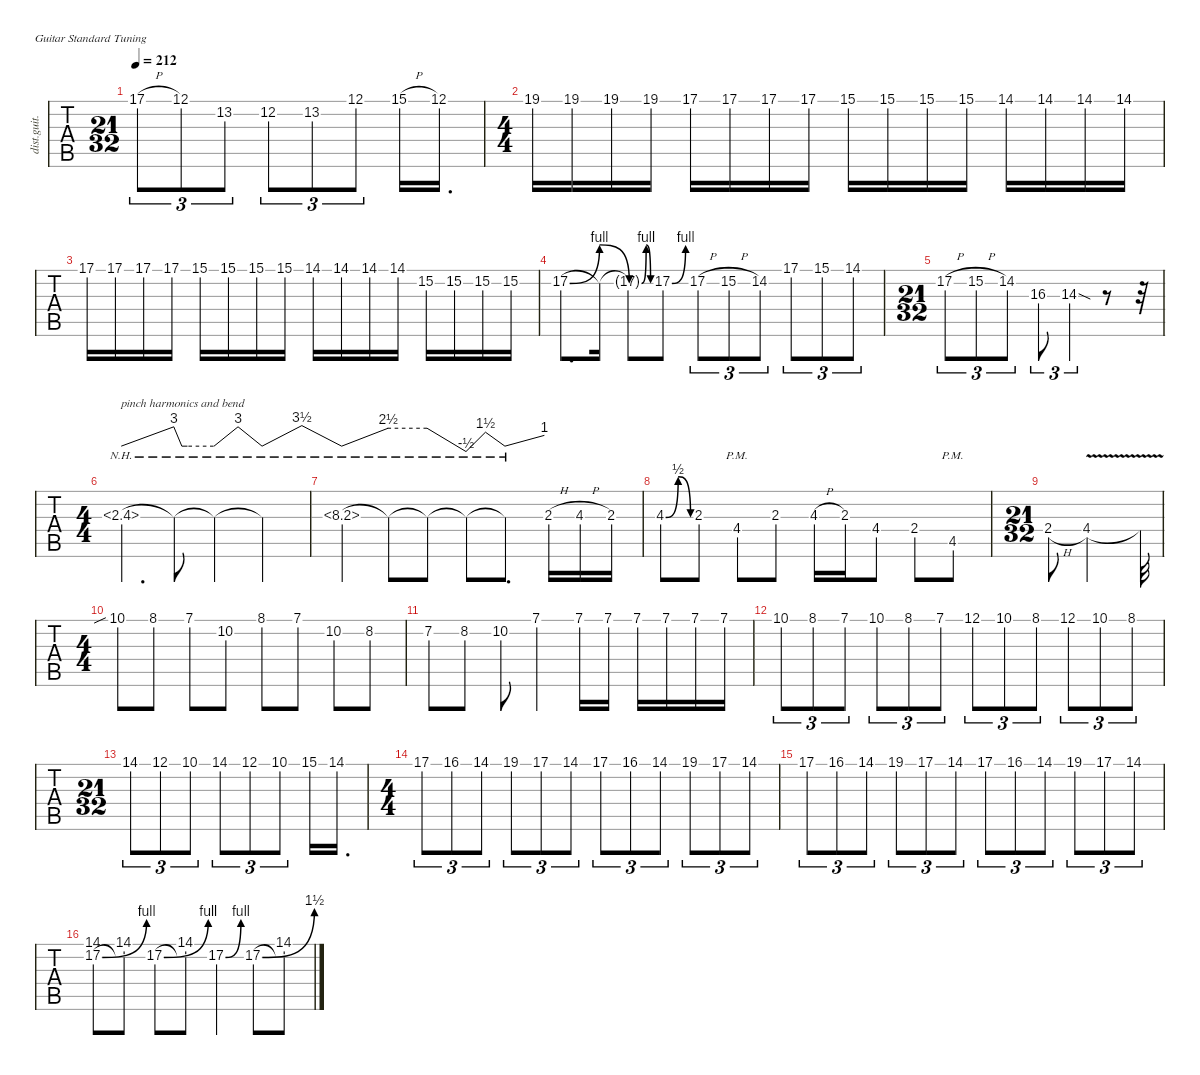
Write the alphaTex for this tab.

\defaultSystemsLayout 4
\hideDynamics
\bracketExtendMode nobrackets
\track ("Lead / Rhythm Extras" "dist.guit.") {defaultSystemsLayout 4 multiBarRest instrument distortionguitar}
\staff {tabs}
\tuning (E4 B3 G3 D3 A2 E2)
\ts (21 32)
\beaming (8 3 2)
\tempo 212
\clef g2
\ks c
17.1{h}.8{tu (3 2) dy mf} 12.1.8{tu (3 2)} 13.2.8{tu (3 2)} 12.2.8{tu (3 2)} 13.2.8{tu (3 2)} 12.1.8{tu (3 2)} 15.1{h}.16 12.1.16{d} |
\ts (4 4)
\beaming (8 2 2 2 2)
\scale
0.49534 19.1.16 19.1.16 19.1.16 19.1.16 17.1.16 17.1.16 17.1.16 17.1.16 15.1.16 15.1.16 15.1.16 15.1.16 14.1{acc #}.16 14.1{acc #}.16 14.1{acc #}.16 14.1{acc #}.16 |
17.1.16 17.1.16 17.1.16 17.1.16 15.1.16 15.1.16 15.1.16 15.1.16 14.1{acc #}.16 14.1{acc #}.16 14.1{acc #}.16 14.1{acc #}.16 15.2.16 15.2.16 15.2.16 15.2.16 |
\scale
0.469547 17.2{be (bendrelease 0 0 25.2 4 44.4 4 53.4 0)}.8{d} 17.2{t}.16 17.2{be (bendrelease 0 0 10.2 4 20.4 4 30 0) t}.8 17.2{be (bend 0 0 15 4)}.8 17.2{h}.8{tu (3 2)} 15.2{h}.8{tu (3 2)} 14.2{acc #}.8{tu (3 2)} 17.1.8{tu (3 2)} 15.1.8{tu (3 2)} 14.1{acc #}.8{tu (3 2)} |
\ts (21 32)
\beaming (8 3 2)
\scale
0.530453 17.2{h}.8{tu (3 2)} 15.2{h}.8{tu (3 2)} 14.2{acc #}.8{tu (3 2)} 16.3.8{tu (3 2)} 14.3{sod}.4{tu (3 2)} r.8 r.32 |
\ts (4 4)
\beaming (8 2 2 2 2)
\scale
0.49534 2.3{nh}.4{d tbe (dive default 0.6 0 1.2 12) txt "pinch harmonics and bend"} 2.3{nh t}.8{tbe (custom default 0 12 12 0 20.4 0 59.4 0)} 2.3{nh t}.4{tbe (dip default 0 0 28.2 12 41.4 12 58.199999999999996 0)} 2.3{nh t}.4{tbe (dip default 0 0 12.6 14 14.399999999999999 14 59.4 0)} |
\scale
0.50466 8.3{nh acc #}.4{tbe (dive default 0 0 56.4 10)} 8.3{nh t}.8{tbe (hold default 0 10 60 10)} 8.3{nh t}.8{tbe (dive default 0 10 25.8 -2)} 8.3{nh t acc #}.8{tbe (dip default 0 -2 24 6 28.2 6 46.199999999999996 0)} 8.3{nh t acc #}.8{d tbe (dive default 0 0 42 4)} 2.3{h}.16 4.3{h}.16 2.3.16 |
\scale
0.469547 4.3{be (bendrelease 0 0 22.2 2 31.2 2 46.199999999999996 0)}.8 2.3.8 4.4{pm acc #}.8 2.3.8 4.3{h}.16 2.3.16 4.4{acc #}.8 2.4.8 4.5{pm acc #}.8 |
\ts (21 32)
\beaming (8 3 2)
\scale
0.530453 2.4{h}.8 4.4{v acc #}.2 4.4{v t acc #}.32 |
\ts (4 4)
\beaming (8 2 2 2 2)
\scale
0.49534 10.1{sib}.8 8.1.8 7.1.8 10.2.8 8.1.8 7.1.8 10.2.8 8.2.8 |
\scale
0.50466 7.2{acc #}.8 8.2.8 10.2.8 7.1.4 7.1.16 7.1.16 7.1.16 7.1.16 7.1.16 7.1.16 |
\scale
0.469547 10.1.8{tu (3 2)} 8.1.8{tu (3 2)} 7.1.8{tu (3 2)} 10.1.8{tu (3 2)} 8.1.8{tu (3 2)} 7.1.8{tu (3 2)} 12.1.8{tu (3 2)} 10.1.8{tu (3 2)} 8.1.8{tu (3 2)} 12.1.8{tu (3 2)} 10.1.8{tu (3 2)} 8.1.8{tu (3 2)} |
\ts (21 32)
\beaming (8 3 2)
\scale
0.530453 14.1{acc #}.8{tu (3 2)} 12.1.8{tu (3 2)} 10.1.8{tu (3 2)} 14.1{acc #}.8{tu (3 2)} 12.1.8{tu (3 2)} 10.1.8{tu (3 2)} 15.1.16 14.1{acc #}.16{d} |
\ts (4 4)
\beaming (8 2 2 2 2)
\scale
0.49534 17.1.8{tu (3 2)} 16.1{acc #}.8{tu (3 2)} 14.1{acc #}.8{tu (3 2)} 19.1.8{tu (3 2)} 17.1.8{tu (3 2)} 14.1{acc #}.8{tu (3 2)} 17.1.8{tu (3 2)} 16.1{acc #}.8{tu (3 2)} 14.1{acc #}.8{tu (3 2)} 19.1.8{tu (3 2)} 17.1.8{tu (3 2)} 14.1{acc #}.8{tu (3 2)} |
\scale
0.50466 17.1.8{tu (3 2)} 16.1{acc #}.8{tu (3 2)} 14.1{acc #}.8{tu (3 2)} 19.1.8{tu (3 2)} 17.1.8{tu (3 2)} 14.1{acc #}.8{tu (3 2)} 17.1.8{tu (3 2)} 16.1{acc #}.8{tu (3 2)} 14.1{acc #}.8{tu (3 2)} 19.1.8{tu (3 2)} 17.1.8{tu (3 2)} 14.1{acc #}.8{tu (3 2)} |
\scale
0.469547 (14.1{acc #} 17.2{be (bend 0 0 59.4 4)}).8 (14.1{acc #} 17.2{t}).8 17.2{be (bend 0 0 59.4 4)}.8 (14.1{acc #} 17.2{t}).8 17.2{be (bend 0 0 59.4 4)}.4 17.2{be (bend 0 0 59.4 6)}.8 (14.1{acc #} 17.2{t}).8
